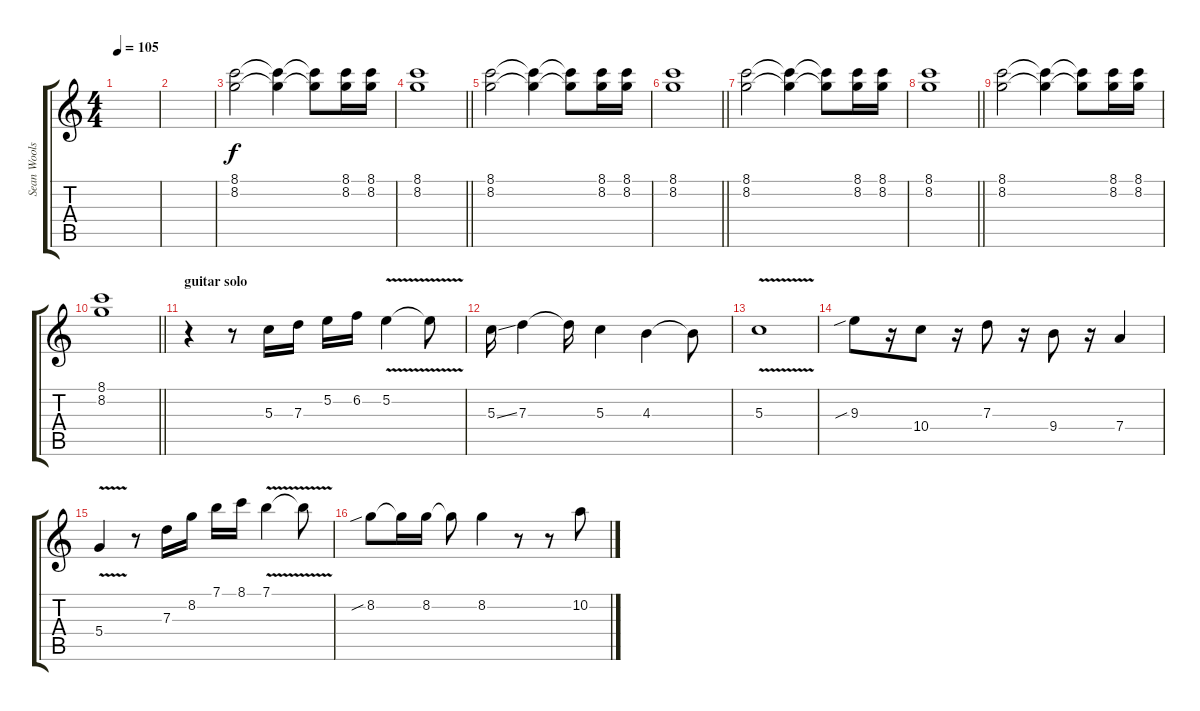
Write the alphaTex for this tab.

\track ("Sean Woolstenhulme " "Sean Wools") {instrument distortionguitar}
\staff {score tabs}
\tuning (E4 B3 G3 D3 A2 E2) {hide}
\ts (4 4)
\tempo 105
\clef g2
\ks c
|
|
(8.1 8.2).2 (8.1{t} 8.2{t}).4 (8.1{t} 8.2{t}).8 (8.1 8.2).16 (8.1 8.2).16 |
\barLineRight lightlight
(8.1 8.2).1 |
(8.1 8.2).2 (8.1{t} 8.2{t}).4 (8.1{t} 8.2{t}).8 (8.1 8.2).16 (8.1 8.2).16 |
\barLineRight lightlight
(8.1 8.2).1 |
(8.1 8.2).2 (8.1{t} 8.2{t}).4 (8.1{t} 8.2{t}).8 (8.1 8.2).16 (8.1 8.2).16 |
\barLineRight lightlight
(8.1 8.2).1 |
(8.1 8.2).2 (8.1{t} 8.2{t}).4 (8.1{t} 8.2{t}).8 (8.1 8.2).16 (8.1 8.2).16 |
\barLineRight lightlight
(8.1 8.2).1 |
\section ("" "guitar solo")
r.4{volume 11 balance 0 instrument acousticguitarsteel} r.8 5.3.16 7.3.16 5.2.16 6.2.16 5.2{v}.4 5.2{t}.8 |
5.3{ss}.16 7.3.4 7.3{t}.16 5.3.4 4.3.4 4.3{t}.8 |
5.3{v}.1 |
9.3{sib}.8 r.16 10.4.8 r.16 7.3.8 r.16 9.4.8 r.16 7.4.4 |
5.4{v}.4 r.8 7.3.16 8.2.16 7.1.16 8.1.16 7.1{v}.4 7.1{t}.8 |
8.2{sib}.8 8.2{t}.16 8.2.16 8.2{t}.8 8.2.4 r.8 r.8 10.2.8
